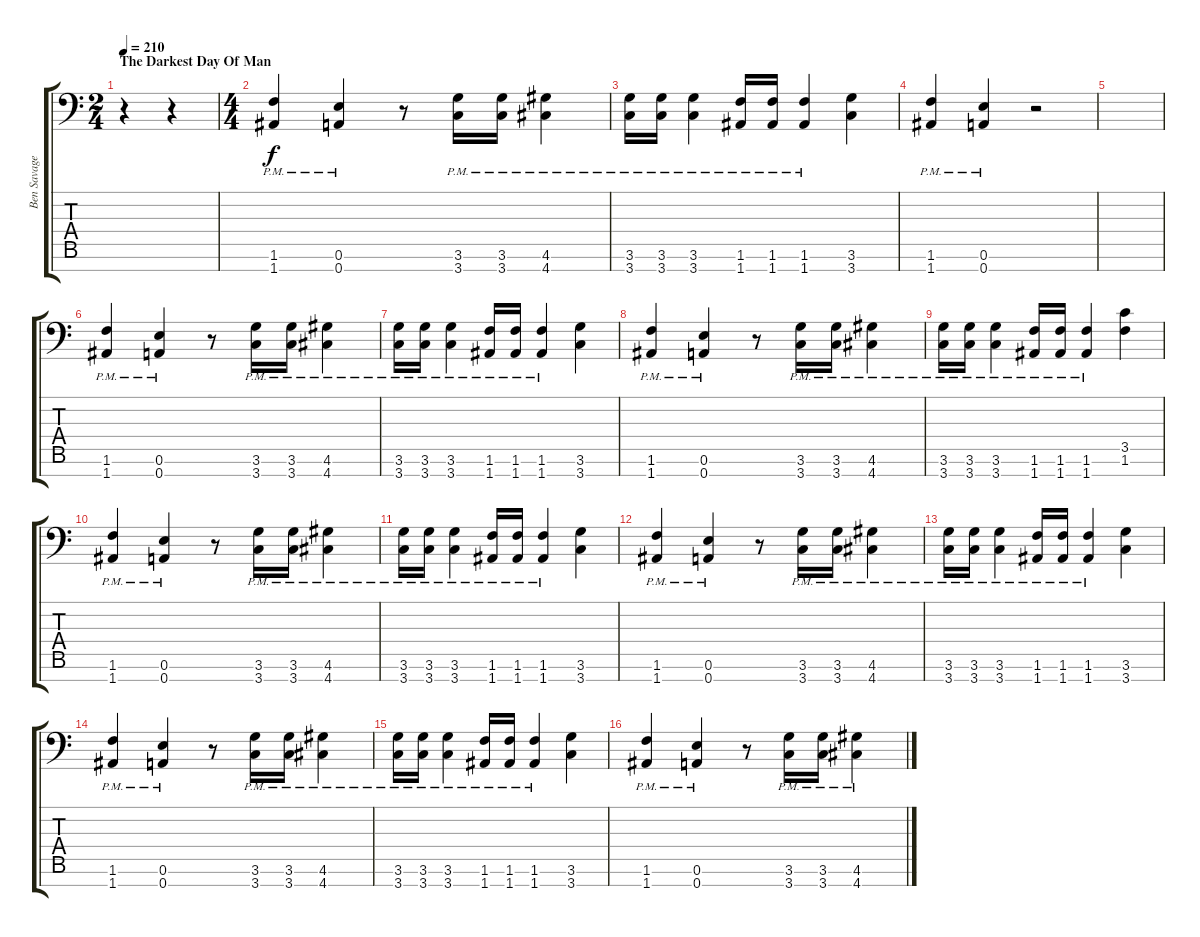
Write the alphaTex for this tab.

\track ("Ben Savage (Guitar)" "Ben Savage") {instrument distortionguitar}
\staff {score tabs}
\tuning (E4 B3 G3 D3 A2 E2 A1) {hide}
\ts (2 4)
\section ("" "The Darkest Day Of Man")
\tempo 210
\clef f4
\ks c
r.4{dy f instrument distortionguitar} r.4 |
\ts (4 4)
(1.6{pm} 1.7{pm}).4 (0.6{pm} 0.7{pm}).4 r.8 (3.6{pm} 3.7{pm}).16 (3.6{pm} 3.7{pm}).16 (4.6{pm} 4.7{pm}).4 |
(3.6{pm} 3.7{pm}).16 (3.6{pm} 3.7{pm}).16 (3.6{pm} 3.7{pm}).4 (1.6{pm} 1.7).16 (1.6{pm} 1.7{pm}).16 (1.6{pm} 1.7{pm}).4 (3.6 3.7).4 |
(1.6{pm} 1.7{pm}).4 (0.6{pm} 0.7{pm}).4 r.2 |
|
(1.6{pm} 1.7{pm}).4 (0.6{pm} 0.7{pm}).4 r.8 (3.6{pm} 3.7{pm}).16 (3.6{pm} 3.7{pm}).16 (4.6{pm} 4.7{pm}).4 |
(3.6{pm} 3.7{pm}).16 (3.6{pm} 3.7{pm}).16 (3.6{pm} 3.7{pm}).4 (1.6{pm} 1.7).16 (1.6{pm} 1.7{pm}).16 (1.6{pm} 1.7{pm}).4 (3.6 3.7).4 |
(1.6{pm} 1.7{pm}).4 (0.6{pm} 0.7{pm}).4 r.8 (3.6{pm} 3.7{pm}).16 (3.6{pm} 3.7{pm}).16 (4.6{pm} 4.7{pm}).4 |
(3.6{pm} 3.7{pm}).16 (3.6{pm} 3.7{pm}).16 (3.6{pm} 3.7{pm}).4 (1.6{pm} 1.7).16 (1.6{pm} 1.7{pm}).16 (1.6{pm} 1.7{pm}).4 (3.5 1.6).4 |
(1.6{pm} 1.7{pm}).4 (0.6{pm} 0.7{pm}).4 r.8 (3.6{pm} 3.7{pm}).16 (3.6{pm} 3.7{pm}).16 (4.6{pm} 4.7{pm}).4 |
(3.6{pm} 3.7{pm}).16 (3.6{pm} 3.7{pm}).16 (3.6{pm} 3.7{pm}).4 (1.6{pm} 1.7).16 (1.6{pm} 1.7{pm}).16 (1.6{pm} 1.7{pm}).4 (3.6 3.7).4 |
(1.6{pm} 1.7{pm}).4 (0.6{pm} 0.7{pm}).4 r.8 (3.6{pm} 3.7{pm}).16 (3.6{pm} 3.7{pm}).16 (4.6{pm} 4.7{pm}).4 |
(3.6{pm} 3.7{pm}).16 (3.6{pm} 3.7{pm}).16 (3.6{pm} 3.7{pm}).4 (1.6{pm} 1.7).16 (1.6{pm} 1.7{pm}).16 (1.6{pm} 1.7{pm}).4 (3.6 3.7).4 |
(1.6{pm} 1.7{pm}).4 (0.6{pm} 0.7{pm}).4 r.8 (3.6{pm} 3.7{pm}).16 (3.6{pm} 3.7{pm}).16 (4.6{pm} 4.7{pm}).4 |
(3.6{pm} 3.7{pm}).16 (3.6{pm} 3.7{pm}).16 (3.6{pm} 3.7{pm}).4 (1.6{pm} 1.7).16 (1.6{pm} 1.7{pm}).16 (1.6{pm} 1.7{pm}).4 (3.6 3.7).4 |
(1.6{pm} 1.7{pm}).4 (0.6{pm} 0.7{pm}).4 r.8 (3.6{pm} 3.7{pm}).16 (3.6{pm} 3.7{pm}).16 (4.6{pm} 4.7{pm}).4
